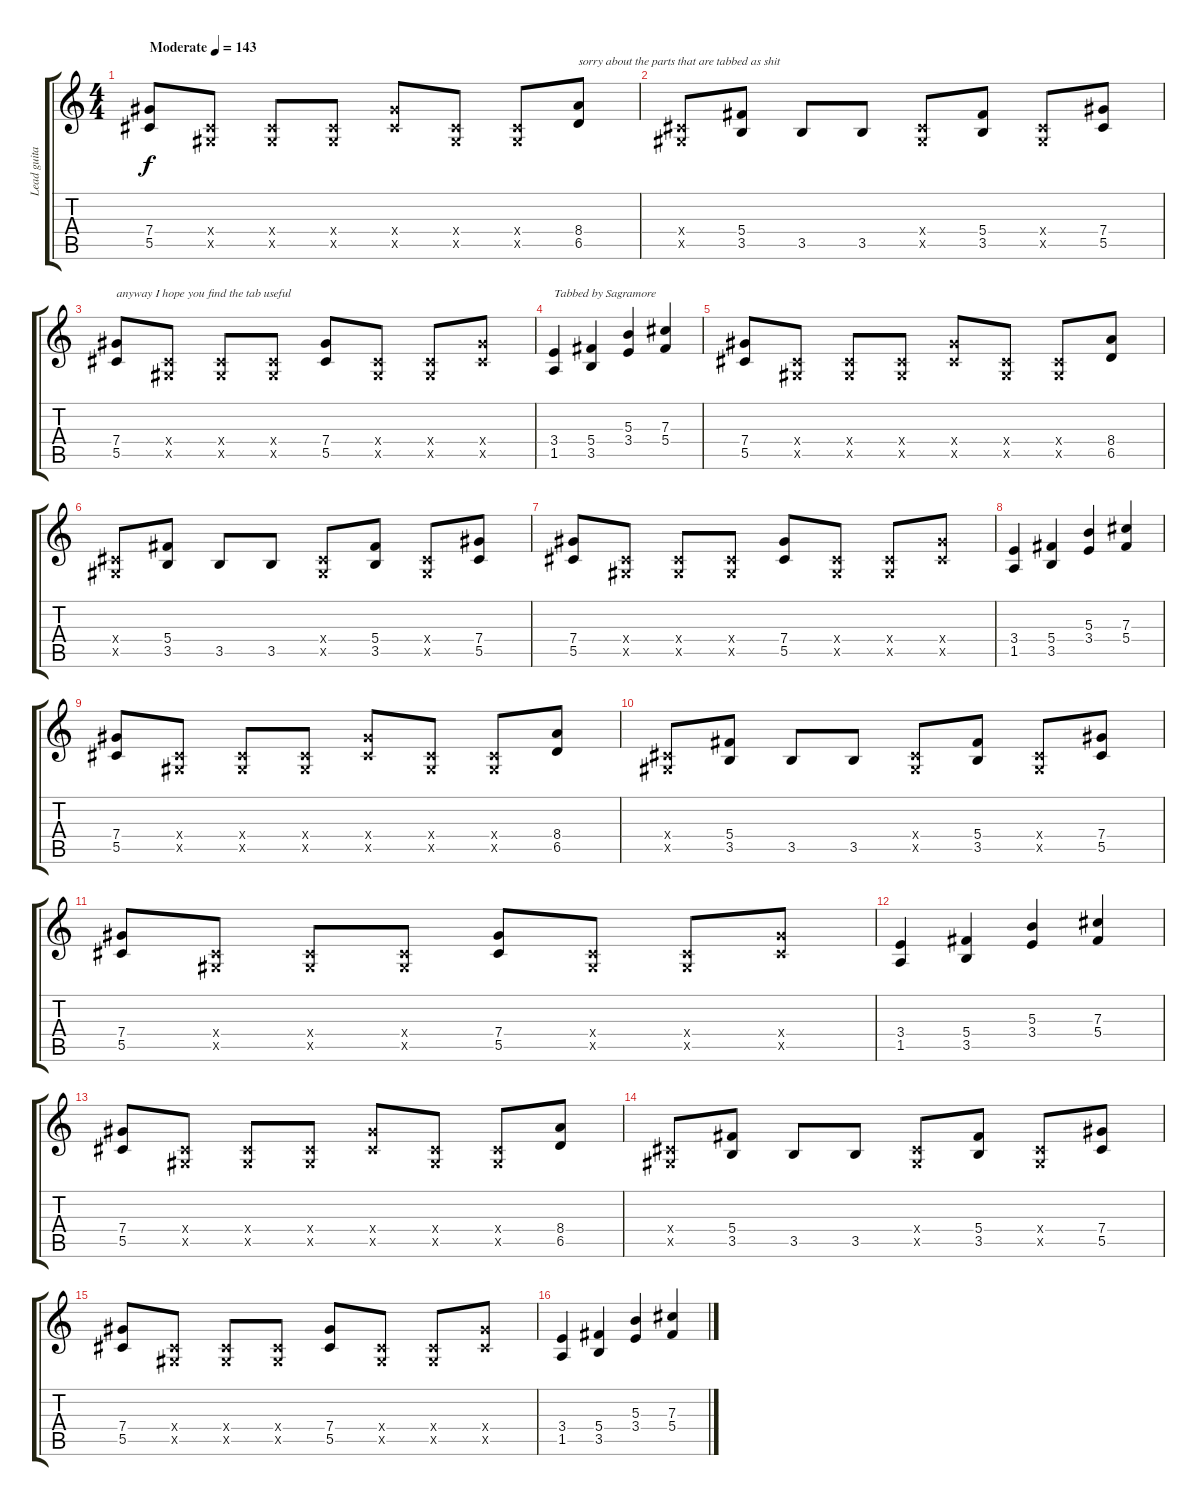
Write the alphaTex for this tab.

\track ("Lead guitar" "Lead guita") {instrument overdrivenguitar}
\staff {score tabs}
\tuning (Eb4 Bb3 Gb3 Db3 Ab2 Eb2) {hide}
\ts (4 4)
\tempo (143 "Moderate")
\clef g2
\ks c
(7.4 5.5).8{dy f instrument overdrivenguitar} (0.4{x} 0.5{x}).8 (0.4{x} 0.5{x}).8 (0.4{x} 0.5{x}).8 (7.4{x} 5.5{x}).8 (0.4{x} 0.5{x}).8 (0.4{x} 0.5{x}).8 (8.4 6.5).8{txt "sorry about the parts that are tabbed as shit"} |
(0.4{x} 0.5{x}).8 (5.4 3.5).8 3.5.8 3.5.8 (0.4{x} 0.5{x}).8 (5.4 3.5).8 (0.4{x} 0.5{x}).8 (7.4 5.5).8 |
(7.4 5.5).8{txt "anyway I hope you find the tab useful"} (0.4{x} 0.5{x}).8 (0.4{x} 0.5{x}).8 (0.4{x} 0.5{x}).8 (7.4 5.5).8 (0.4{x} 0.5{x}).8 (0.4{x} 0.5{x}).8 (7.4{x} 5.5{x}).8 |
(3.4 1.5).4{txt "Tabbed by Sagramore"} (5.4 3.5).4 (5.3 3.4).4 (7.3 5.4).4 |
(7.4 5.5).8 (0.4{x} 0.5{x}).8 (0.4{x} 0.5{x}).8 (0.4{x} 0.5{x}).8 (7.4{x} 5.5{x}).8 (0.4{x} 0.5{x}).8 (0.4{x} 0.5{x}).8 (8.4 6.5).8 |
(0.4{x} 0.5{x}).8 (5.4 3.5).8 3.5.8 3.5.8 (0.4{x} 0.5{x}).8 (5.4 3.5).8 (0.4{x} 0.5{x}).8 (7.4 5.5).8 |
(7.4 5.5).8 (0.4{x} 0.5{x}).8 (0.4{x} 0.5{x}).8 (0.4{x} 0.5{x}).8 (7.4 5.5).8 (0.4{x} 0.5{x}).8 (0.4{x} 0.5{x}).8 (7.4{x} 5.5{x}).8 |
(3.4 1.5).4 (5.4 3.5).4 (5.3 3.4).4 (7.3 5.4).4 |
(7.4 5.5).8 (0.4{x} 0.5{x}).8 (0.4{x} 0.5{x}).8 (0.4{x} 0.5{x}).8 (7.4{x} 5.5{x}).8 (0.4{x} 0.5{x}).8 (0.4{x} 0.5{x}).8 (8.4 6.5).8 |
(0.4{x} 0.5{x}).8 (5.4 3.5).8 3.5.8 3.5.8 (0.4{x} 0.5{x}).8 (5.4 3.5).8 (0.4{x} 0.5{x}).8 (7.4 5.5).8 |
(7.4 5.5).8 (0.4{x} 0.5{x}).8 (0.4{x} 0.5{x}).8 (0.4{x} 0.5{x}).8 (7.4 5.5).8 (0.4{x} 0.5{x}).8 (0.4{x} 0.5{x}).8 (7.4{x} 5.5{x}).8 |
(3.4 1.5).4 (5.4 3.5).4 (5.3 3.4).4 (7.3 5.4).4 |
(7.4 5.5).8 (0.4{x} 0.5{x}).8 (0.4{x} 0.5{x}).8 (0.4{x} 0.5{x}).8 (7.4{x} 5.5{x}).8 (0.4{x} 0.5{x}).8 (0.4{x} 0.5{x}).8 (8.4 6.5).8 |
(0.4{x} 0.5{x}).8 (5.4 3.5).8 3.5.8 3.5.8 (0.4{x} 0.5{x}).8 (5.4 3.5).8 (0.4{x} 0.5{x}).8 (7.4 5.5).8 |
(7.4 5.5).8 (0.4{x} 0.5{x}).8 (0.4{x} 0.5{x}).8 (0.4{x} 0.5{x}).8 (7.4 5.5).8 (0.4{x} 0.5{x}).8 (0.4{x} 0.5{x}).8 (7.4{x} 5.5{x}).8 |
(3.4 1.5).4 (5.4 3.5).4 (5.3 3.4).4 (7.3 5.4).4
